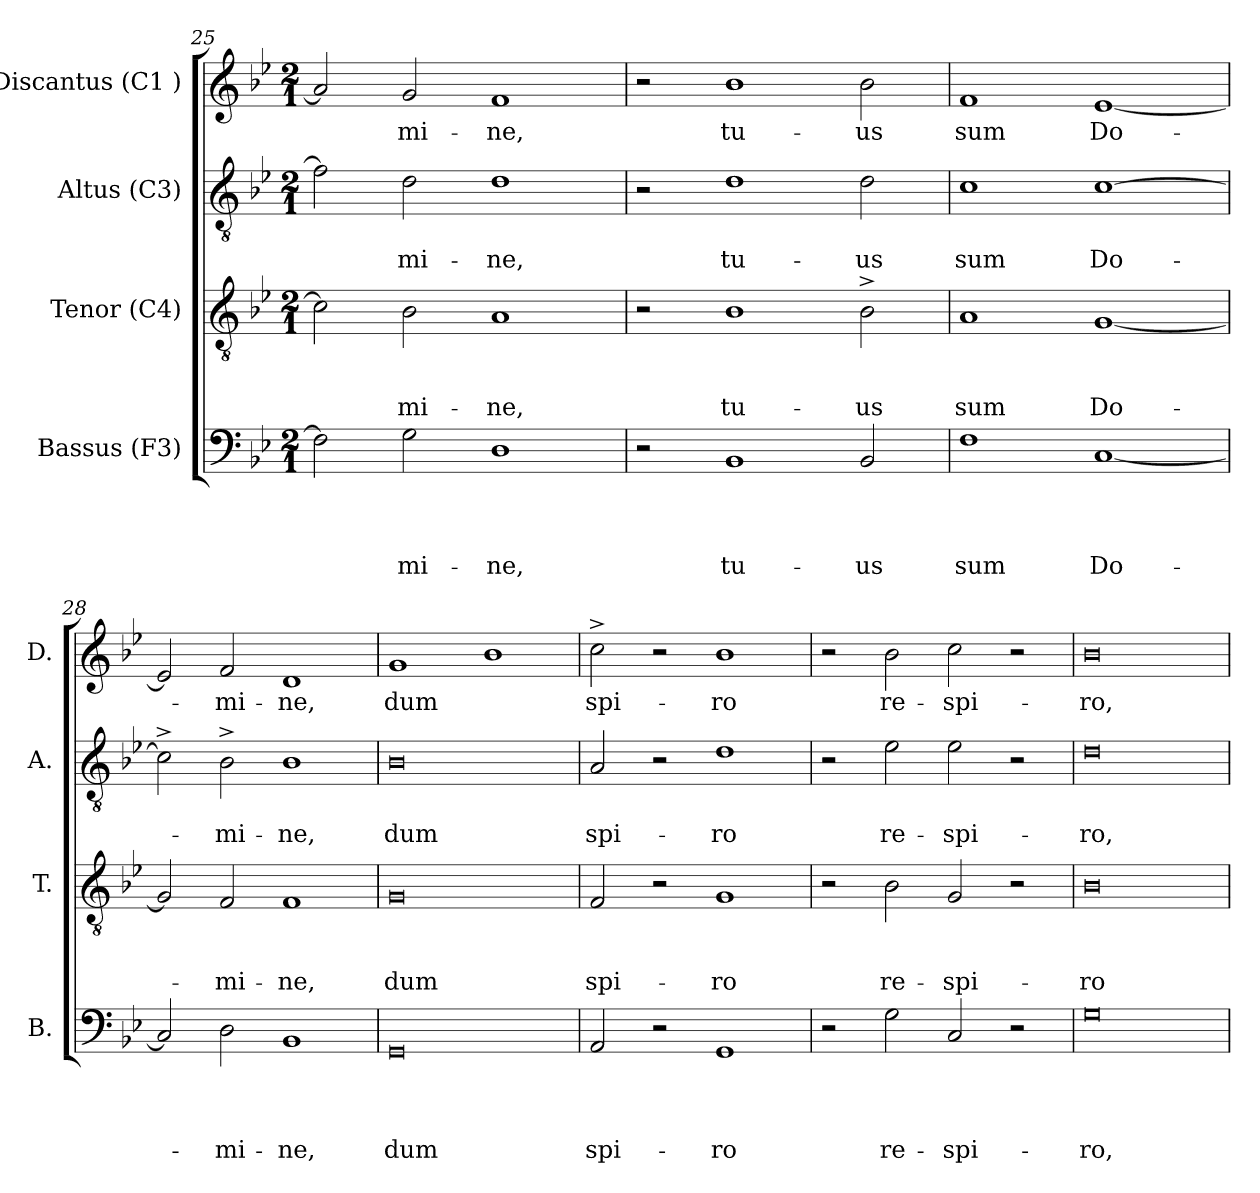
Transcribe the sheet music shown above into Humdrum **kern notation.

**kern	**text	**text	**text	**text	**kern	**text	**text	**text	**kern	**text	**text	**kern	**text
*part4	*part4	*part4	*part4	*part4	*part3	*part3	*part3	*part3	*part2	*part2	*part2	*part1	*part1
*staff4	*staff4	*staff4	*staff4	*staff4	*staff3	*staff3	*staff3	*staff3	*staff2	*staff2	*staff2	*staff1	*staff1
*I"Bassus (F3)	*	*	*	*	*I"Tenor (C4)	*	*	*	*I"Altus (C3)	*	*	*I"Discantus (C1 )	*
*I'B.	*	*	*	*	*I'T.	*	*	*	*I'A.	*	*	*I'D.	*
*clefF4	*	*	*	*	*clefGv2	*	*	*	*clefGv2	*	*	*clefG2	*
*k[b-e-]	*	*	*	*	*k[b-e-]	*	*	*	*k[b-e-]	*	*	*k[b-e-]	*
*B-:	*	*	*	*	*B-:	*	*	*	*B-:	*	*	*B-:	*
*M2/1	*	*	*	*	*M2/1	*	*	*	*M2/1	*	*	*M2/1	*
=25	=25	=25	=25	=25	=25	=25	=25	=25	=25	=25	=25	=25	=25
2F\]	.	.	.	.	2c\]	.	.	.	2f\]	.	.	2a/]	.
!	!	!	!	!LO:LY:b	!	!	!	!LO:LY:b	!	!	!LO:LY:b	!	!LO:LY:b
2G\	.	.	.	-mi-	2B-\	.	.	-mi-	2d\	.	-mi-	2g/	-mi-
!	!	!	!	!LO:LY:b	!	!	!	!LO:LY:b	!	!	!LO:LY:b	!	!LO:LY:b
1D	.	.	.	-ne,	1A	.	.	-ne,	1d	.	-ne,	1f	-ne,
=26	=26	=26	=26	=26	=26	=26	=26	=26	=26	=26	=26	=26	=26
2r	.	.	.	.	2r	.	.	.	2r	.	.	2r	.
!	!	!	!	!LO:LY:b	!	!	!	!LO:LY:b	!	!	!LO:LY:b	!	!LO:LY:b
1BB-	.	.	.	tu-	1B-	.	.	tu-	1d	.	tu-	1b-	tu-
!	!	!	!	!LO:LY:b	!	!	!	!LO:LY:b	!	!	!LO:LY:b	!	!LO:LY:b
2BB-/	.	.	.	-us	2B-^>\	.	.	-us	2d\	.	-us	2b-\	-us
=27	=27	=27	=27	=27	=27	=27	=27	=27	=27	=27	=27	=27	=27
!	!	!	!	!LO:LY:b	!	!	!	!LO:LY:b	!	!	!LO:LY:b	!	!LO:LY:b
1F	.	.	.	sum	1A	.	.	sum	1c	.	sum	1f	sum
!	!	!	!	!LO:LY:b	!	!	!	!LO:LY:b	!	!	!LO:LY:b	!	!LO:LY:b
[<1C	.	.	.	Do-	[<1G	.	.	Do-	[>1c	.	Do-	[<1e-	Do-
=28	=28	=28	=28	=28	=28	=28	=28	=28	=28	=28	=28	=28	=28
2C/]	.	.	.	.	2G/]	.	.	.	2c^>\]	.	.	2e-/]	.
!	!	!	!	!LO:LY:b	!	!	!	!LO:LY:b	!	!	!LO:LY:b	!	!LO:LY:b
2D\	.	.	.	-mi-	2F/	.	.	-mi-	2B-^>\	.	-mi-	2f/	-mi-
!	!	!	!	!LO:LY:b	!	!	!	!LO:LY:b	!	!	!LO:LY:b	!	!LO:LY:b
1BB-	.	.	.	-ne,	1F	.	.	-ne,	1B-	.	-ne,	1d	-ne,
=29	=29	=29	=29	=29	=29	=29	=29	=29	=29	=29	=29	=29	=29
!	!	!	!	!LO:LY:b	!	!	!	!LO:LY:b	!	!	!LO:LY:b	!	!LO:LY:b
0GG	.	.	.	dum	0G	.	.	dum	0B-	.	dum	1g	dum
.	.	.	.	.	.	.	.	.	.	.	.	1b-	.
!!LO:LB:g=z
=30	=30	=30	=30	=30	=30	=30	=30	=30	=30	=30	=30	=30	=30
!	!	!	!	!LO:LY:b	!	!	!	!LO:LY:b	!	!	!LO:LY:b	!	!LO:LY:b
2AA/	.	.	.	spi-	2F/	.	.	spi-	2A/	.	spi-	2cc^>\	spi-
2r	.	.	.	.	2r	.	.	.	2r	.	.	2r	.
!	!	!	!	!LO:LY:b	!	!	!	!LO:LY:b	!	!	!LO:LY:b	!	!LO:LY:b
1GG	.	.	.	-ro	1G	.	.	-ro	1d	.	-ro	1b-	-ro
=31	=31	=31	=31	=31	=31	=31	=31	=31	=31	=31	=31	=31	=31
2r	.	.	.	.	2r	.	.	.	2r	.	.	2r	.
!	!	!	!	!LO:LY:b	!	!	!	!LO:LY:b	!	!	!LO:LY:b	!	!LO:LY:b
2G\	.	.	.	re-	2B-\	.	.	re-	2e-\	.	re-	2b-\	re-
!	!	!	!	!LO:LY:b	!	!	!	!LO:LY:b	!	!	!LO:LY:b	!	!LO:LY:b
2C/	.	.	.	-spi-	2G/	.	.	-spi-	2e-\	.	-spi-	2cc\	-spi-
2r	.	.	.	.	2r	.	.	.	2r	.	.	2r	.
=32	=32	=32	=32	=32	=32	=32	=32	=32	=32	=32	=32	=32	=32
!	!	!	!	!LO:LY:b	!	!	!	!LO:LY:b:rj	!	!	!LO:LY:b	!	!LO:LY:b
0G	.	.	.	-ro,	0B-	.	.	-ro	0d	.	-ro,	0b-	-ro,
=	=	=	=	=	=	=	=	=	=	=	=	=	=
*-	*-	*-	*-	*-	*-	*-	*-	*-	*-	*-	*-	*-	*-
